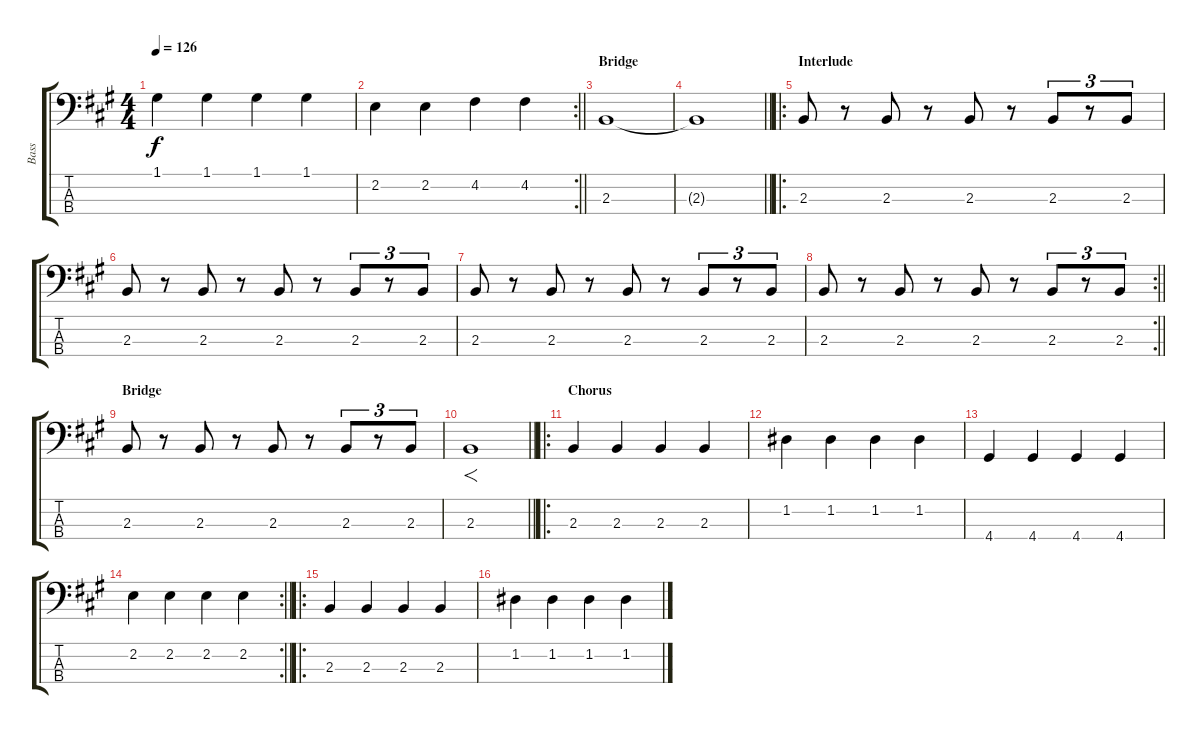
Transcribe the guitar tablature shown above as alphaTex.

\track ("Bass" "Bass") {instrument electricbassfinger}
\staff {score tabs}
\tuning (G2 D2 A1 E1) {hide}
\ts (4 4)
\tempo 126
\clef f4
\ks a
1.1.4{dy f} 1.1.4 1.1.4 1.1.4 |
\rc 2
\barLineRight lightlight
2.2.4 2.2.4 4.2.4 4.2.4 |
\section ("" "Bridge")
2.3.1 |
\barLineRight lightlight
2.3{t}.1 |
\ro
\section ("" "Interlude")
2.3.8 r.8 2.3.8 r.8 2.3.8 r.8 2.3.8{tu (3 2)} r.8{tu (3 2)} 2.3.8{tu (3 2)} |
2.3.8 r.8 2.3.8 r.8 2.3.8 r.8 2.3.8{tu (3 2)} r.8{tu (3 2)} 2.3.8{tu (3 2)} |
2.3.8 r.8 2.3.8 r.8 2.3.8 r.8 2.3.8{tu (3 2)} r.8{tu (3 2)} 2.3.8{tu (3 2)} |
\rc 2
\barLineRight lightlight
2.3.8 r.8 2.3.8 r.8 2.3.8 r.8 2.3.8{tu (3 2)} r.8{tu (3 2)} 2.3.8{tu (3 2)} |
\section ("" "Bridge")
2.3.8 r.8 2.3.8 r.8 2.3.8 r.8 2.3.8{tu (3 2)} r.8{tu (3 2)} 2.3.8{tu (3 2)} |
\barLineRight lightlight
2.3.1{f} |
\ro
\section ("" "Chorus")
2.3.4 2.3.4 2.3.4 2.3.4 |
1.2.4 1.2.4 1.2.4 1.2.4 |
4.4.4 4.4.4 4.4.4 4.4.4 |
\rc 2
\barLineRight lightlight
2.2.4 2.2.4 2.2.4 2.2.4 |
\ro
2.3.4 2.3.4 2.3.4 2.3.4 |
1.2.4 1.2.4 1.2.4 1.2.4
